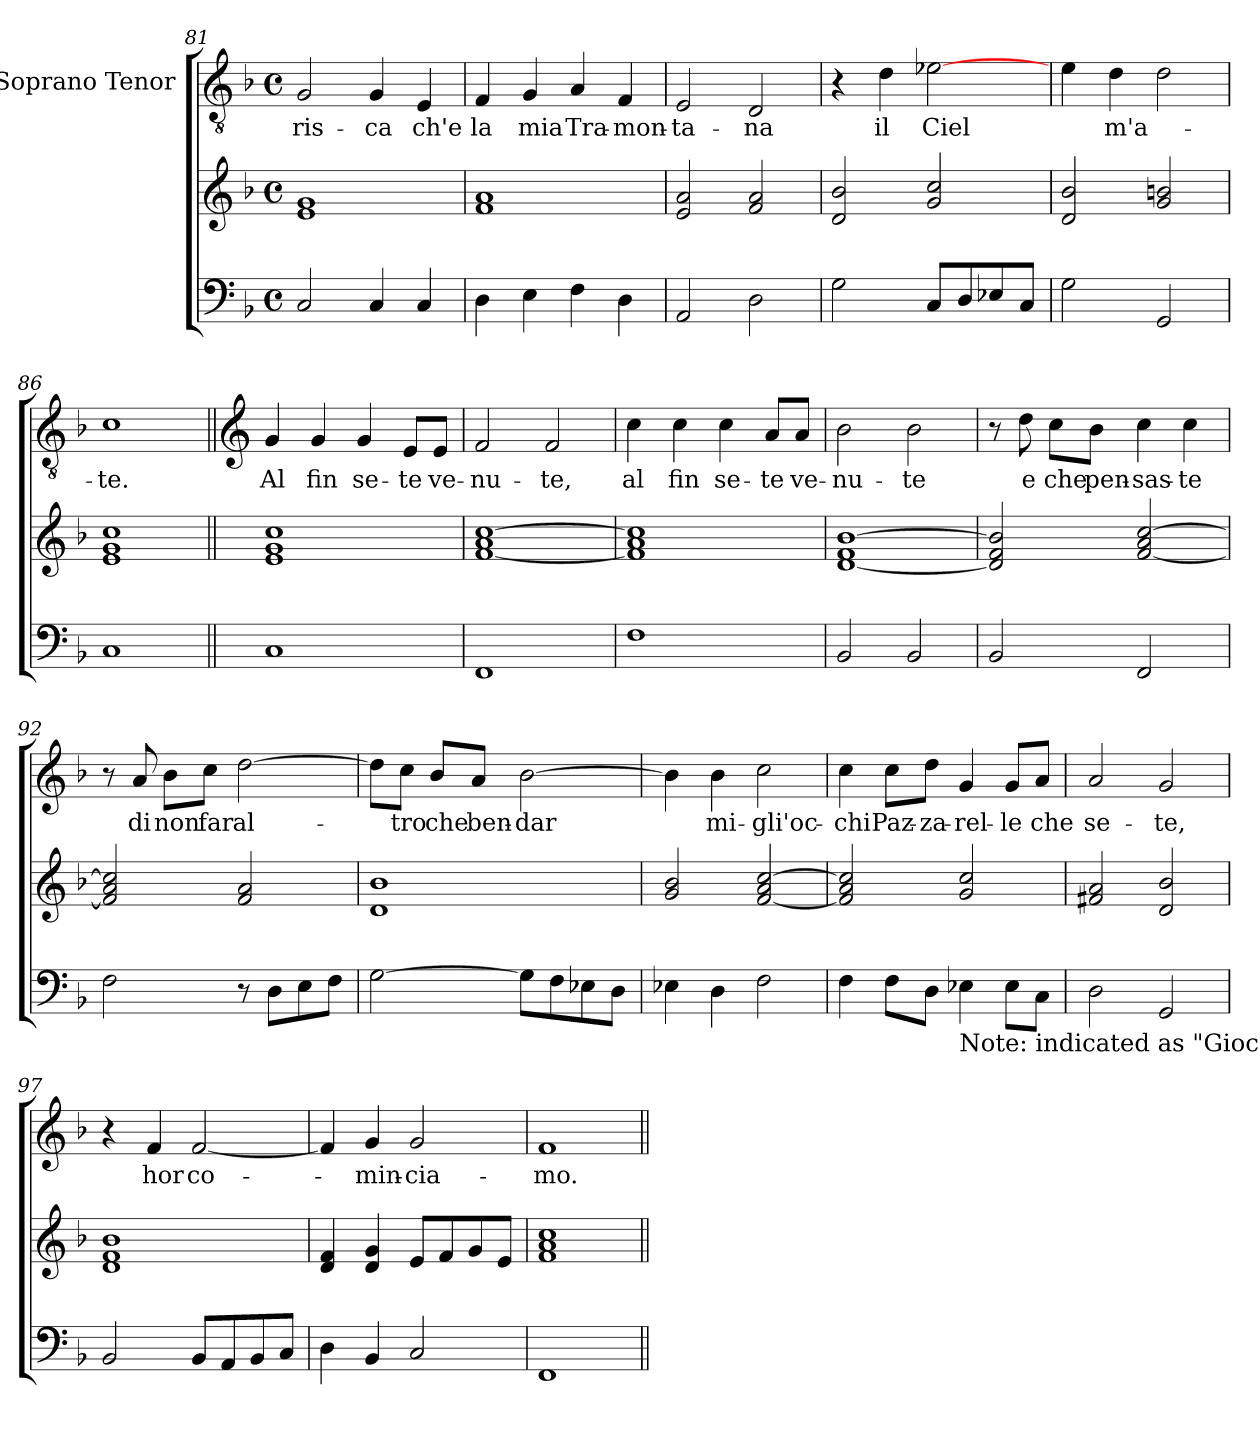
**kern	**kern	**kern	**text
*part2	*part2	*part1	*part1
*staff3	*staff2	*staff1	*staff1
*	*	*I"Soprano Tenor	*
*clefF4	*clefG2	*clefGv2	*
*k[b-]	*k[b-]	*k[b-]	*
*F:	*F:	*F:	*
*M4/4	*M4/4	*M4/4	*
*met(c)	*met(c)	*met(c)	*
=81	=81	=81	=81
2C/	1e 1g	2G/	-ris-
4C/	.	4G/	-ca
4C/	.	4E/	ch'e
=82	=82	=82	=82
4D\	1f 1a	4F/	la
4E\	.	4G/	mia
4F\	.	4A/	Tra-
4D\	.	4F/	-mon-
=83	=83	=83	=83
2AA/	2e/ 2a/	2E/	-ta-
2D\	2f/ 2a/	2D/	-na
!!LO:LB:g=z
=84	=84	=84	=84
2G\	2d/ 2b-/	4r	.
.	.	4d\	il
8C/L	2g/ 2cc/	[2e-X\	Ciel
8D/	.	.	.
8E-X/	.	.	.
8C/J	.	.	.
=85	=85	=85	=85
2G\	2d/ 2b-/	4e\	.
.	.	4d\	m'a-
2GG/	2g/ 2bn/	2d\	.
=86	=86	=86	=86
1C	1e 1g 1cc	1c	-te.
=87||	=87||	=87||	=87||
*	*	*clefG2	*
1C	1e 1g 1cc	4g/	Al
.	.	4g/	fin
.	.	4g/	se-
.	.	8e/L	-te
.	.	8e/J	ve-
=88	=88	=88	=88
1FF	[1f 1a [1cc	2f/	-nu-
.	.	2f/	-te,
=89	=89	=89	=89
1F	1f] 1a 1cc]	4cc\	al
.	.	4cc\	fin
.	.	4cc\	se-
.	.	8a/L	-te
.	.	8a/J	ve-
!!LO:LB:g=z
=90	=90	=90	=90
2BB-/	[1d 1f [1b-	2b-\	-nu-
2BB-/	.	2b-\	-te
=91	=91	=91	=91
2BB-/	2d/] 2f/ 2b-/]	8r	.
.	.	8dd\	e
.	.	8cc\L	che
.	.	8b-\J	pen-
2FF/	[2f/ 2a/ [2cc/	4cc\	-sas-
.	.	4cc\	-te
=92	=92	=92	=92
2F\	2f/] 2a/ 2cc/]	8r	.
.	.	8a/	di
.	.	8b-\L	non
.	.	8cc\J	far
8r	2f/ 2a/	[2dd\	al-
8D\L	.	.	.
8E\	.	.	.
8F\J	.	.	.
=93	=93	=93	=93
[2G\	1d 1b-	8dd\L]	.
.	.	8cc\J	-tro
.	.	8b-/L	che
.	.	8a/J	ben-
8G\L]	.	[2b-\	-dar
8F\	.	.	.
8E-X\	.	.	.
8D\J	.	.	.
=94	=94	=94	=94
4E-X\	2g/ 2b-/	4b-\]	.
4D\	.	4b-\	mi-
2F\	[2f/ 2a/ [2cc/	2cc\	-gli'oc-
!!LO:LB:g=z
=95	=95	=95	=95
4F\	2f/] 2a/ 2cc/]	4cc\	-chi
8F\L	.	8cc\L	Paz-
8D\J	.	8dd\J	-za-
!LO:TX:b:t=Note&colon; indicated as "Gioco della Cieca" on the title page	!	!	!
4E-X\	2g/ 2cc/	4g/	-rel-
8E-\L	.	8g/L	-le
8C\J	.	8a/J	che
=96	=96	=96	=96
2D\	2f#X/ 2a/	2a/	se-
2GG/	2d/ 2b-/	2g/	-te,
=97	=97	=97	=97
2BB-/	1d 1f 1b-	4r	.
.	.	4f/	hor
8BB-/L	.	[2f/	co-
8AA/	.	.	.
8BB-/	.	.	.
8C/J	.	.	.
=98	=98	=98	=98
4D\	4d/ 4f/	4f/]	.
4BB-/	4d/ 4g/	4g/	-min-
2C/	8e/L	2g/	-cia-
.	8f/	.	.
.	8g/	.	.
.	8e/J	.	.
=99	=99	=99	=99
1FF	1f 1a 1cc	1f	-mo.
=||	=||	=||	=||
*-	*-	*-	*-
